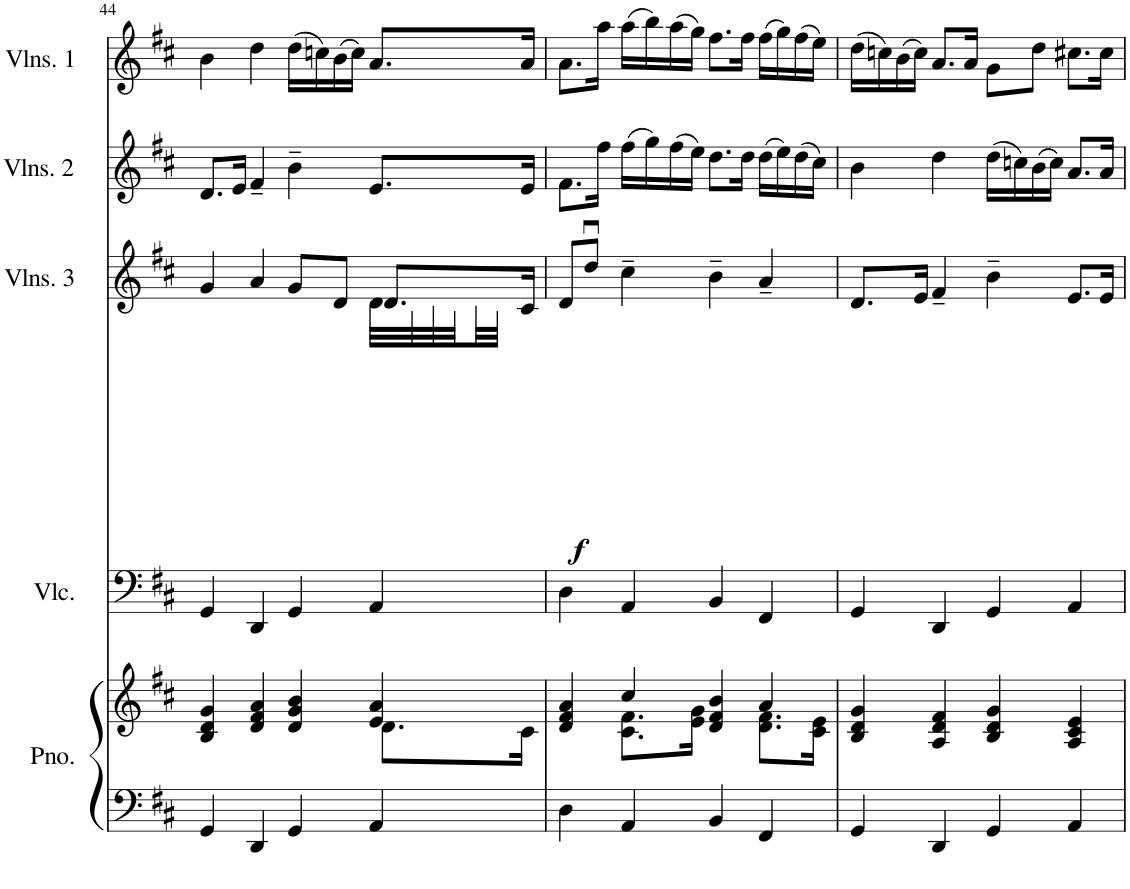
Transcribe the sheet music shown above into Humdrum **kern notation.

**kern	**kern	**kern	**kern	**dynam	**kern	**kern
*part5	*part5	*part4	*part3	*part3	*part2	*part1
*staff6	*staff5	*staff4	*staff3	*staff3	*staff2	*staff1
*I"Piano	*	*I"Violoncello	*I"Violins 3	*	*I"Violins 2	*I"Violins 1
*I'Pno.	*	*I'Vlc.	*I'Vlns. 3	*	*I'Vlns. 2	*I'Vlns. 1
!!LO:PB:g=z
*clefF4	*clefG2	*clefF4	*clefG2	*	*clefG2	*clefG2
*k[f#c#]	*k[f#c#]	*k[f#c#]	*k[f#c#]	*	*k[f#c#]	*k[f#c#]
*M4/4	*M4/4	*M4/4	*M4/4	*	*M4/4	*M4/4
=44	=44	=44	=44	=44	=44	=44
*	*^	*	*^	*	*	*
4GG/	4B/ 4d/ 4g/	4ryy	4GG/	4g/	4ryy	.	8.d/L	4b\
.	.	.	.	.	.	.	16e/Jk	.
4DD/	4d/ 4f#/ 4a/	4ryy	4DD/	4a/	4ryy	.	4f#~/	4dd\
4GG/	4d/ 4g/ 4b/	4ryy	4GG/	8g/L	4ryy	.	4b~\	(16dd\LL
.	.	.	.	.	.	.	.	16ccn\)
.	.	.	.	8d/J	.	.	.	(16b\
.	.	.	.	.	.	.	.	16cc\JJ)
4AA/	4e/ 4a/	8.d\L	4AA/	8.d/L	32d\LLL	.	8.e/L	8.a/L
.	.	.	.	.	32c#\	.	.	.
.	.	.	.	.	32d\	.	.	.
.	.	.	.	.	32c#\	.	.	.
.	.	.	.	.	32d\	.	.	.
.	.	.	.	.	32c#\JJJ	.	.	.
.	.	16c#\Jk	.	16c#/Jk	16ryy	.	16e/Jk	16a/Jk
=45	=45	=45	=45	=45	=45	=45	=45	=45
!	!	!	!	!	!	!LO:DY:b	!	!
*	*	*	*	*v	*v	*	*	*
4D\	4d/ 4f#/ 4a/	4ryy	4D\	8d/L	f	8.f#\L	8.a\L
.	.	.	.	8ddu/J	.	.	.
.	.	.	.	.	.	16ff#\Jk	16aa\Jk
4AA/	4cc#/	8.c#\ 8.f#\L	4AA/	4cc#~\	.	(16ff#\LL	(16aa\LL
.	.	.	.	.	.	16gg\)	16bb\)
.	.	.	.	.	.	(16ff#\	(16aa\
.	.	16e\ 16g\Jk	.	.	.	16ee\JJ)	16gg\JJ)
4BB/	4d/ 4f#/ 4b/	4ryy	4BB/	4b~\	.	8.dd\L	8.ff#\L
.	.	.	.	.	.	16dd\Jk	16ff#\Jk
4FF#/	4a/	8.d\ 8.f#\L	4FF#/	4a~/	.	(16dd\LL	(16ff#\LL
.	.	.	.	.	.	16ee\)	16gg\)
.	.	.	.	.	.	(16dd\	(16ff#\
.	.	16c#\ 16e\Jk	.	.	.	16cc#\JJ)	16ee\JJ)
*	*v	*v	*	*	*	*	*
=46	=46	=46	=46	=46	=46	=46
4GG/	4B/ 4d/ 4g/	4GG/	8.d/L	.	4b\	(16dd\LL
.	.	.	.	.	.	16ccn\)
.	.	.	.	.	.	(16b\
.	.	.	16e/Jk	.	.	16cc\JJ)
4DD/	4A/ 4d/ 4f#/	4DD/	4f#~/	.	4dd\	8.a/L
.	.	.	.	.	.	16a/Jk
4GG/	4B/ 4d/ 4g/	4GG/	4b~\	.	(16dd\LL	8g\L
.	.	.	.	.	16ccn\)	.
.	.	.	.	.	(16b\	8dd\J
.	.	.	.	.	16cc\JJ)	.
4AA/	4A/ 4c#/ 4e/	4AA/	8.e/L	.	8.a/L	8.cc#X\L
.	.	.	16e/Jk	.	16a/Jk	16cc#\Jk
=	=	=	=	=	=	=
*-	*-	*-	*-	*-	*-	*-
